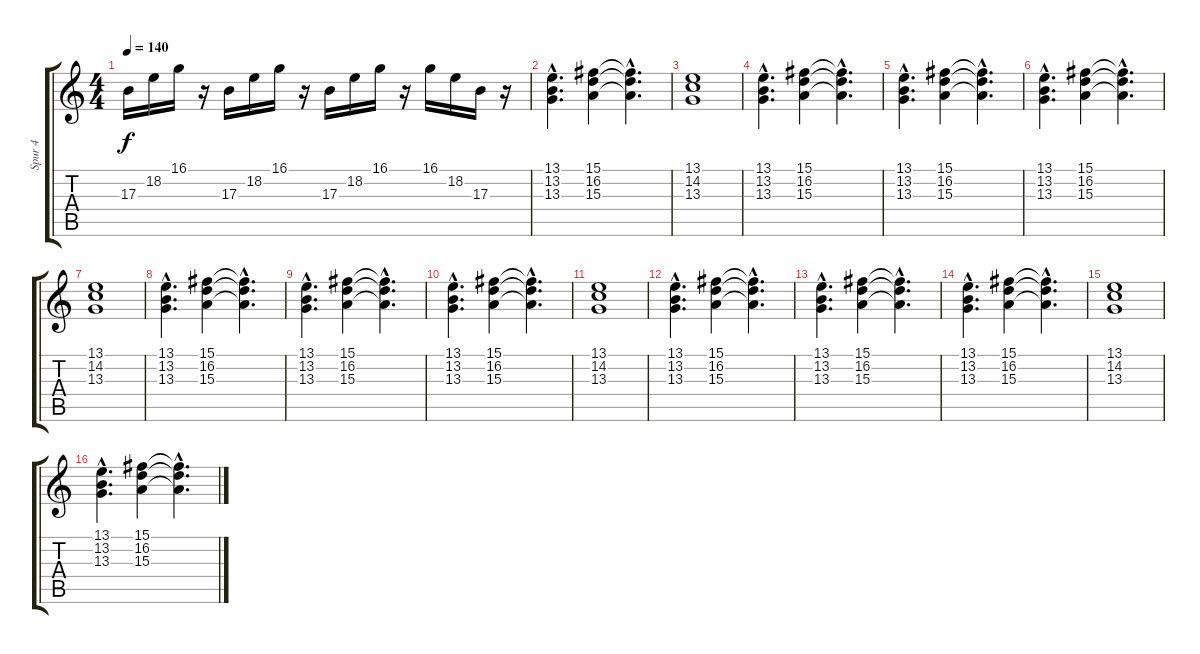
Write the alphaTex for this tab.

\track ("Spur 4" "Spur 4") {instrument stringensemble1}
\staff {score tabs}
\tuning (Eb4 Bb3 Gb3 Db3 Ab2 Eb2) {hide}
\ts (4 4)
\tempo 140
\clef g2
\ks c
17.3.16{dy f} 18.2.16 16.1.16 r.16 17.3.16 18.2.16 16.1.16 r.16 17.3.16 18.2.16 16.1.16 r.16 16.1.16 18.2.16 17.3.16 r.16 |
(13.1{hac} 13.2{hac} 13.3{hac}).4{d instrument stringensemble2} (15.1 16.2 15.3).4 (15.1{hac t} 16.2{hac t} 15.3{hac t}).4{d} |
(13.1 14.2 13.3).1 |
(13.1{hac} 13.2{hac} 13.3{hac}).4{d instrument stringensemble2} (15.1 16.2 15.3).4 (15.1{hac t} 16.2{hac t} 15.3{hac t}).4{d} |
(13.1{hac} 13.2{hac} 13.3{hac}).4{d instrument stringensemble2} (15.1 16.2 15.3).4 (15.1{hac t} 16.2{hac t} 15.3{hac t}).4{d} |
(13.1{hac} 13.2{hac} 13.3{hac}).4{d instrument stringensemble2} (15.1 16.2 15.3).4 (15.1{hac t} 16.2{hac t} 15.3{hac t}).4{d} |
(13.1 14.2 13.3).1 |
(13.1{hac} 13.2{hac} 13.3{hac}).4{d instrument stringensemble2} (15.1 16.2 15.3).4 (15.1{hac t} 16.2{hac t} 15.3{hac t}).4{d} |
(13.1{hac} 13.2{hac} 13.3{hac}).4{d instrument stringensemble2} (15.1 16.2 15.3).4 (15.1{hac t} 16.2{hac t} 15.3{hac t}).4{d} |
(13.1{hac} 13.2{hac} 13.3{hac}).4{d instrument stringensemble2} (15.1 16.2 15.3).4 (15.1{hac t} 16.2{hac t} 15.3{hac t}).4{d} |
(13.1 14.2 13.3).1 |
(13.1{hac} 13.2{hac} 13.3{hac}).4{d instrument stringensemble2} (15.1 16.2 15.3).4 (15.1{hac t} 16.2{hac t} 15.3{hac t}).4{d} |
(13.1{hac} 13.2{hac} 13.3{hac}).4{d instrument stringensemble2} (15.1 16.2 15.3).4 (15.1{hac t} 16.2{hac t} 15.3{hac t}).4{d} |
(13.1{hac} 13.2{hac} 13.3{hac}).4{d instrument stringensemble2} (15.1 16.2 15.3).4 (15.1{hac t} 16.2{hac t} 15.3{hac t}).4{d} |
(13.1 14.2 13.3).1 |
(13.1{hac} 13.2{hac} 13.3{hac}).4{d instrument stringensemble2} (15.1 16.2 15.3).4 (15.1{hac t} 16.2{hac t} 15.3{hac t}).4{d}
